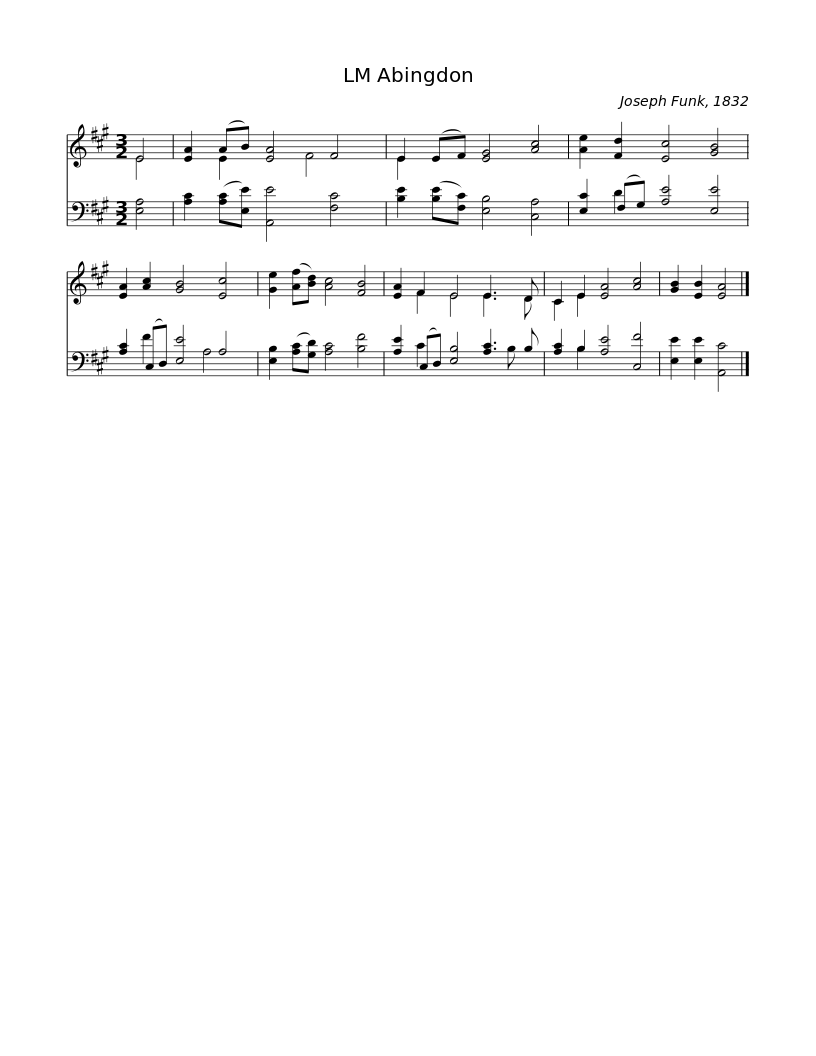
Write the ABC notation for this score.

X:1
%%score ( 1 2 ) ( 3 4 )
L:1/8
M:3/2
I:linebreak $
K:A
V:1 treble
V:2 treble
V:3 bass
V:4 bass
V:1
 E4 | [EA]2 (AB) [EA]4 F4 | E2 (EF) [EG]4 [Ac]4 | [Ae]2 [Fd]2 [Ec]4 [GB]4 | [EA]2 [Ac]2 [GB]4 [Ec]4 |$ %5
 [Ge]2 ([Af][Bd]) [Ac]4 [FB]4 | [EA]2 F2 E4 E3 D | C2 E2 [EA]4 [Ac]4 | [GB]2 [EB]2 [EA]4 |] %9
V:2
 E4 | x2 E2 x3 F4 x | E2 x10 | x12 | x12 |$ %5
 x12 | x2 F2 E4 E3 D | C2 E2 x8 | x8 |] %9
V:3
 [E,A,]4 | [A,C]2 ([A,C][E,E]) [A,,E]4 [F,C]4 | [B,E]2 ([B,E][F,C]) [E,B,]4 [C,A,]4 | [E,C]2 (F,G,) [A,E]4 [E,E]4 | [A,C]2 (C,D,) [E,E]4 A,4 |$ %5
 [E,B,]2 ([A,C][G,D]) [A,C]4 [B,F]4 | [A,E]2 (C,D,) [E,B,]4 [A,C]3 B, | [A,C]2 B,2 [A,E]4 [C,F]4 | [E,E]2 [E,E]2 [A,,C]4 |] %9
V:4
 x4 | x12 | x12 | x2 D2 x8 | x2 F2 x3 A,4 x |$ %5
 x12 | x2 C2 x6 B, x | x2 B,2 x8 | x8 |] %9
